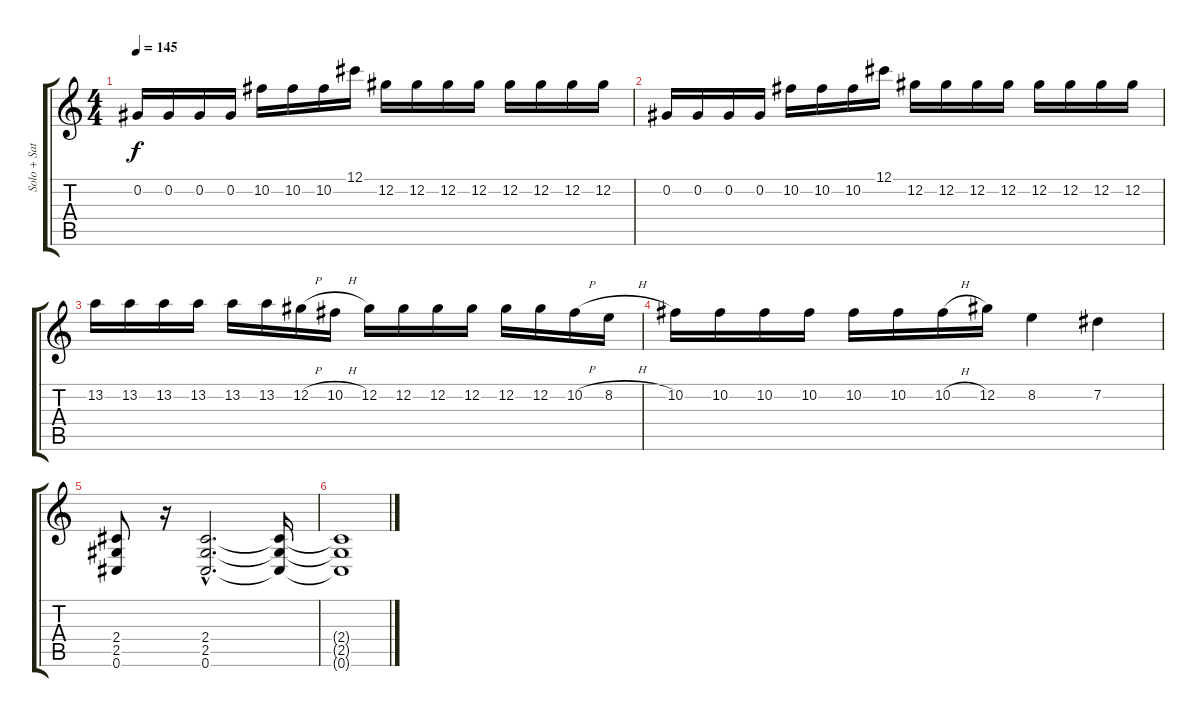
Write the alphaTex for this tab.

\track ("Solo + Satu" "Solo + Sat") {instrument distortionguitar}
\staff {score tabs}
\tuning (Db4 Ab3 E3 B2 Gb2 Db2) {hide}
\ts (4 4)
\tempo 145
\clef g2
\ks c
0.2.16{dy f} 0.2.16 0.2.16 0.2.16 10.2.16 10.2.16 10.2.16 12.1.16 12.2.16 12.2.16 12.2.16 12.2.16 12.2.16 12.2.16 12.2.16 12.2.16 |
0.2.16 0.2.16 0.2.16 0.2.16 10.2.16 10.2.16 10.2.16 12.1.16 12.2.16 12.2.16 12.2.16 12.2.16 12.2.16 12.2.16 12.2.16 12.2.16 |
13.2.16 13.2.16 13.2.16 13.2.16 13.2.16 13.2.16 12.2{h}.16 10.2{h}.16 12.2.16 12.2.16 12.2.16 12.2.16 12.2.16 12.2.16 10.2{h}.16 8.2{h}.16 |
10.2.16 10.2.16 10.2.16 10.2.16 10.2.16 10.2.16 10.2{h}.16 12.2.16 8.2.4 7.2.4 |
(2.4 2.5 0.6).8 r.16 (2.4{hac} 2.5{hac} 0.6{hac}).2{d} (2.4{t} 2.5{t} 0.6{t}).16 |
(2.4{t} 2.5{t} 0.6{t}).1
